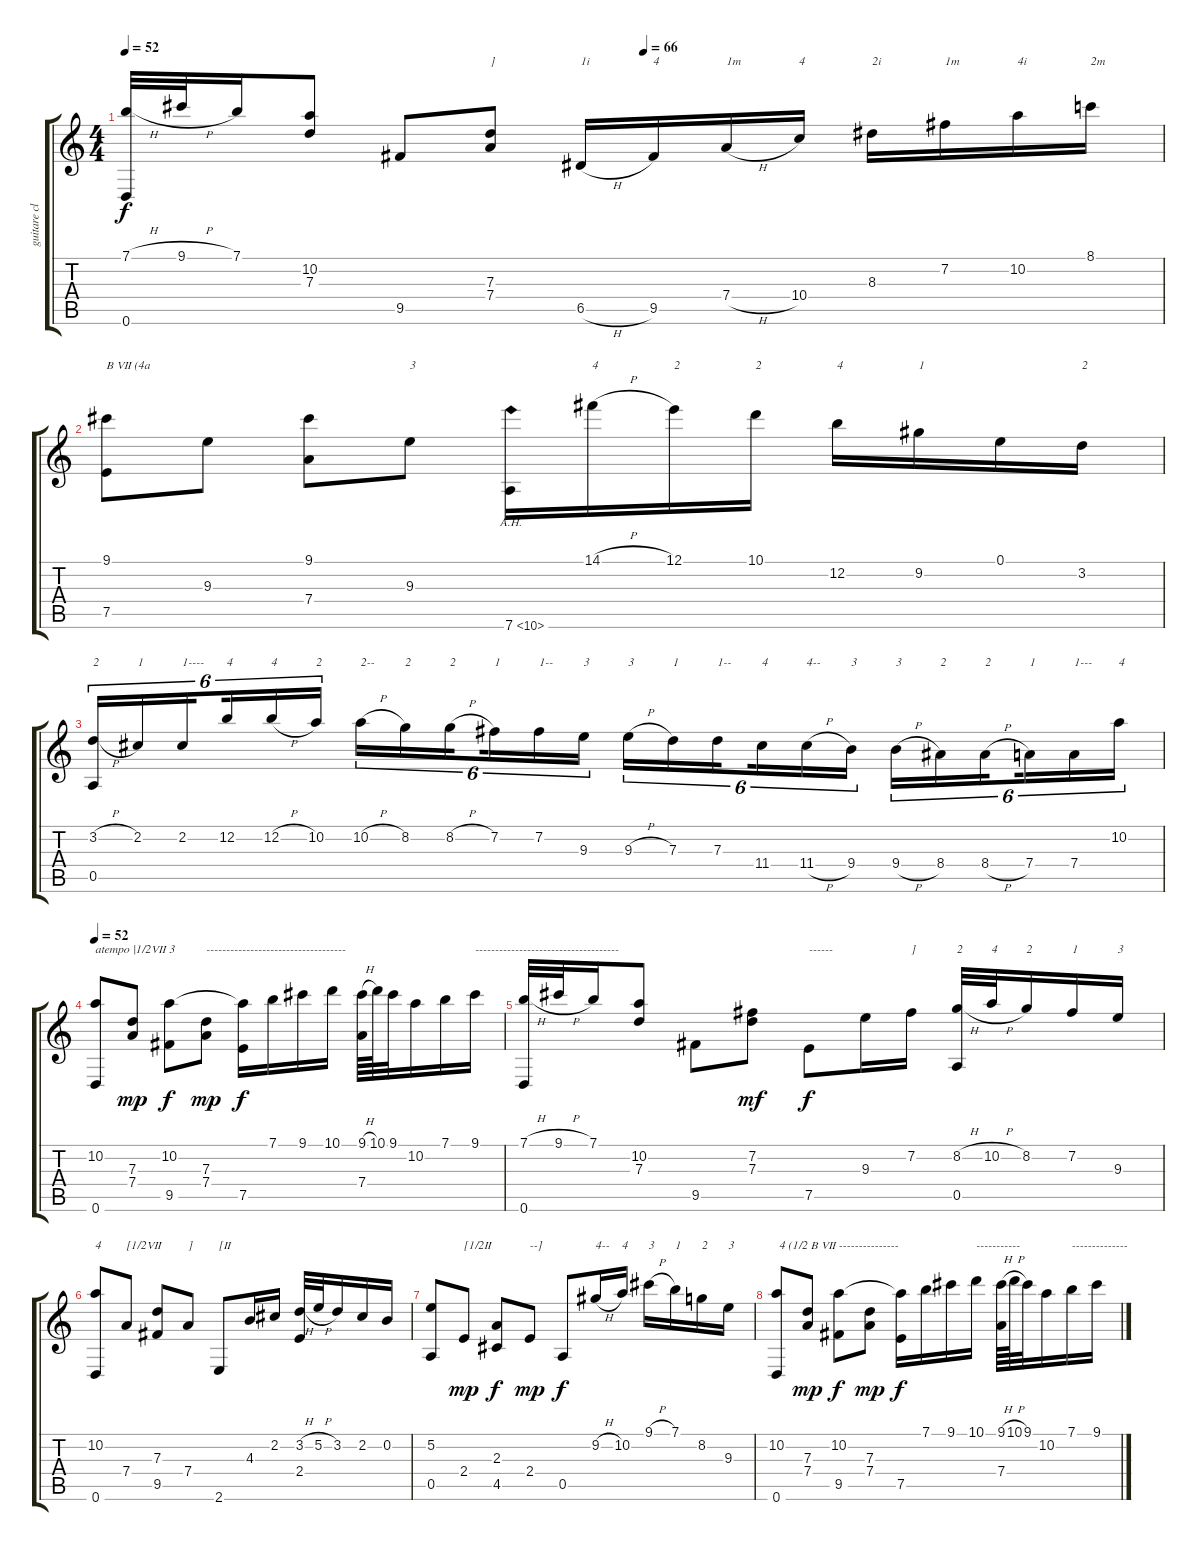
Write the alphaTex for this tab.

\track ("guitare classique" "guitare cl") {instrument acousticguitarnylon}
\staff {score tabs}
\tuning (E4 B3 G3 D3 A2 D2) {hide}
\ts (4 4)
\tempo 52
\tempo (66 0.5)
\clef g2
\ks c
(7.1{h} 0.6).32{dy f} 9.1{h}.32 7.1.16 (10.2 7.3).8 9.5.8 (7.3 7.4).8{txt "]"} 6.5{h}.16{txt "1i"} 9.5.16{txt "4"} 7.4{h}.16{txt "1m"} 10.4.16{txt "4"} 8.3.16{txt "2i"} 7.2.16{txt "1m"} 10.2.16{txt "4i"} 8.1.16{txt "2m"} |
(9.1 7.5).8{txt "B VII (4a"} 9.3.8 (9.1 7.4).8 9.3.8{txt "3"} 7.6{ah 3}.16 14.1{h}.16{txt "4"} 12.1.16{txt "2"} 10.1.16{txt "2"} 12.2.16{txt "4"} 9.2.16{txt "1"} 0.1.16 3.2.16{txt "2"} |
(3.2{h} 0.5).16{tu (6 4) txt "2"} 2.2.16{tu (6 4) txt "1"} 2.2.16{tu (6 4) txt "1----" beam splitsecondary} 12.2.16{tu (6 4) txt "4"} 12.2{h}.16{tu (6 4) txt "4"} 10.2.16{tu (6 4) txt "2"} 10.2{h}.16{tu (6 4) txt "2--"} 8.2.16{tu (6 4) txt "2"} 8.2{h}.16{tu (6 4) txt "2" beam splitsecondary} 7.2.16{tu (6 4) txt "1"} 7.2.16{tu (6 4) txt "1--"} 9.3.16{tu (6 4) txt "3"} 9.3{h}.16{tu (6 4) txt "3"} 7.3.16{tu (6 4) txt "1"} 7.3.16{tu (6 4) txt "1--" beam splitsecondary} 11.4.16{tu (6 4) txt "4"} 11.4{h}.16{tu (6 4) txt "4--"} 9.4.16{tu (6 4) txt "3"} 9.4{h}.16{tu (6 4) txt "3"} 8.4.16{tu (6 4) txt "2"} 8.4{h}.16{tu (6 4) txt "2" beam splitsecondary} 7.4.16{tu (6 4) txt "1"} 7.4.16{tu (6 4) txt "1---"} 10.2.16{tu (6 4) txt "4"} |
\tempo 52
(10.2 0.6).8{txt "atempo"} (7.3 7.4).8{txt "|1/2VII" dy mp} (10.2 9.5).8{txt "3" dy f} (7.3 7.4).8{txt "-----------------------------------" dy mp} (10.2{t} 7.5).16{dy f} 7.1.16 9.1.16 10.1.16 (9.1{h} 7.4).64 10.1.64 9.1.32 10.2.16 7.1.16 9.1.16{txt "------------------------------------"} |
(7.1{h} 0.6).32 9.1{h}.32 7.1.16 (10.2 7.3).8 9.5.8 (7.2 7.3).8{dy mf} 7.5.8{txt "------" dy f} 9.3.16 7.2.16{txt "]"} (8.2{h} 0.5).32{txt "2"} 10.2{h}.32{txt "4"} 8.2.16{txt "2"} 7.2.16{txt "1"} 9.3.16{txt "3"} |
(10.2 0.6).8{txt "4"} 7.4.8{txt "[1/2VII"} (7.3 9.5).8 7.4.8{txt "]"} 2.6.8{txt "[II"} 4.3.16 2.2.16 (3.2{h} 2.4).32 5.2{h}.32 3.2.16 2.2.16 0.2.16 |
(5.2 0.5).8 2.4.8{txt "[1/2II" dy mp} (2.3 4.5).8{dy f} 2.4.8{txt "--]" dy mp} 0.5.8{dy f} 9.2{h}.16{txt "4--"} 10.2.16{txt "4"} 9.1{h}.16{txt "3"} 7.1.16{txt "1"} 8.2.16{txt "2"} 9.3.16{txt "3"} |
(10.2 0.6).8{txt " 4 (1/2 B VII"} (7.3 7.4).8{dy mp} (10.2 9.5).8{txt "---------------" dy f} (7.3 7.4).8{dy mp} (10.2{t} 7.5).16{dy f} 7.1.16 9.1.16 10.1.16{txt "-----------"} (9.1{h} 7.4).64 10.1{h}.64 9.1.32 10.2.16 7.1.16{txt "--------------"} 9.1.16
